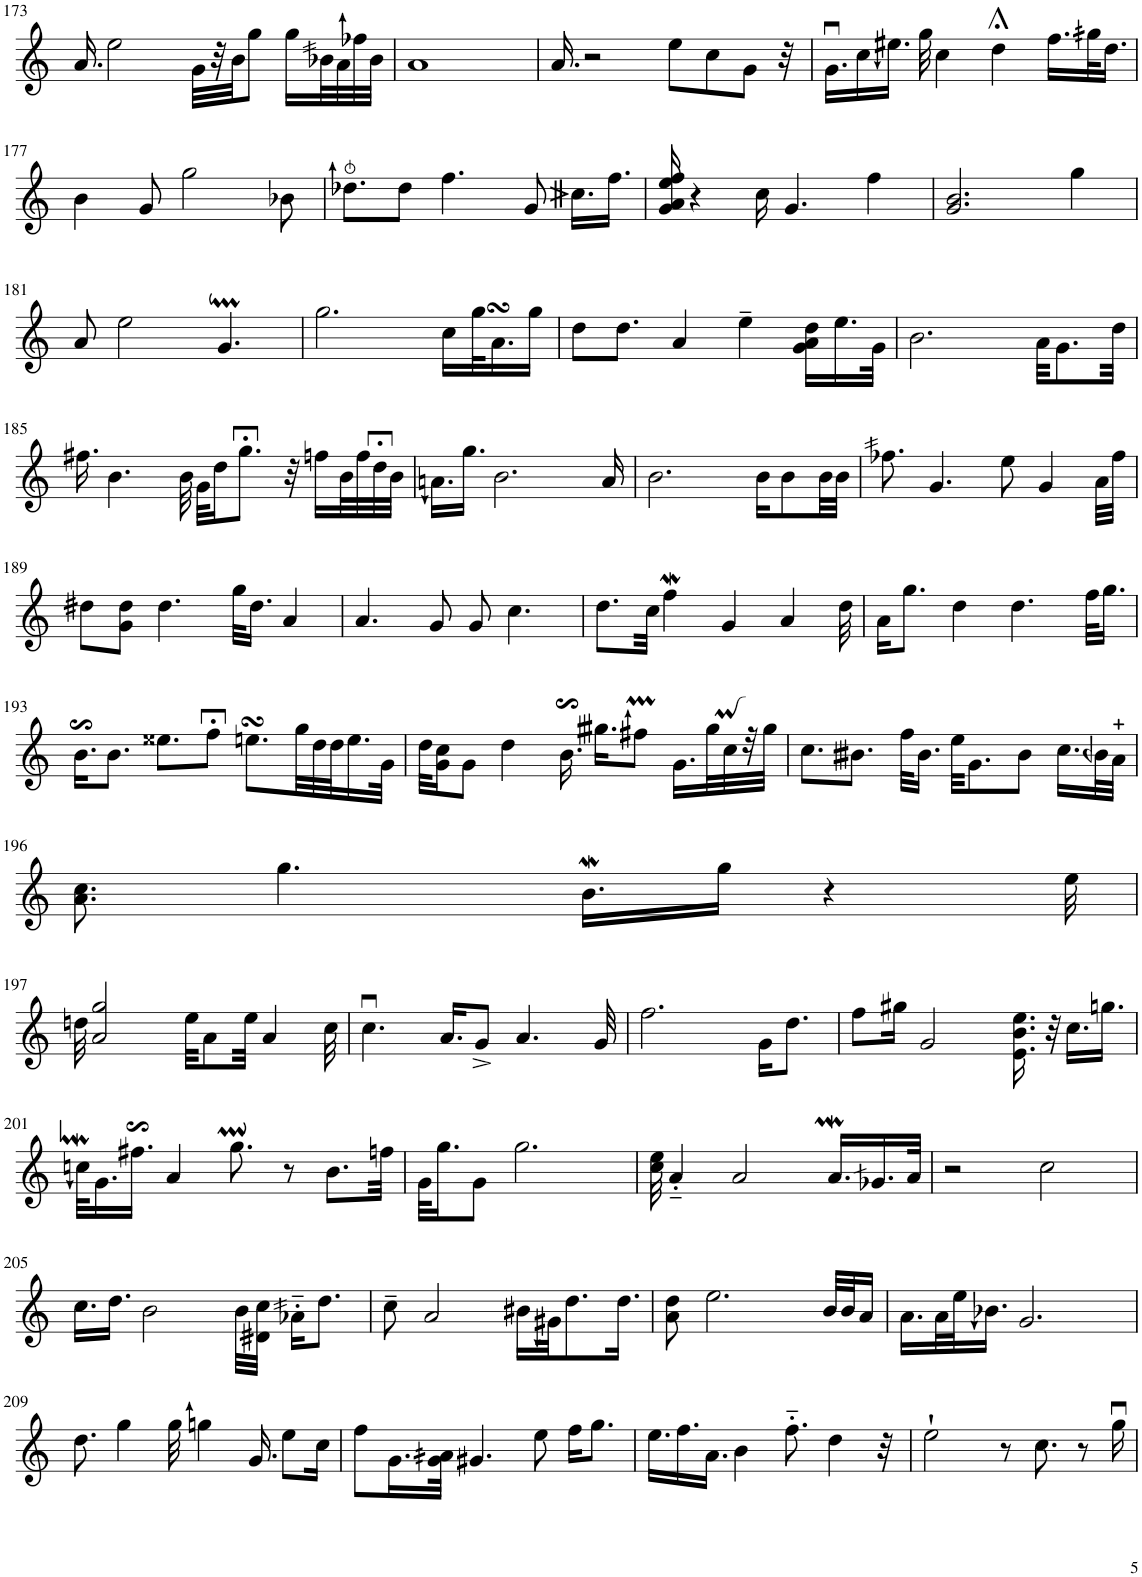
**kern
*part1
*staff1
*I"Piano
*I'Pno
!!LO:PB:g=z
*clefG2
*k[]
*M4/4
=173
16.a/
2ee\
32g\LLL
32r
32b\JJ
8gg\J
16gg\LL
32bn\L
32a\
32ffn\
32b\JJJ
=174
1a
=175
16.a/
2r
8ee\L
8cc\
8g\J
32r
=176
16.gu\LL
16cc\
16.een\JJ
32gg\
4cc\
4dd;<\
16.ff\LL
32ggn\K
16.dd\JJ
!!LO:LB:g=z
=177
4b\
8g/
2gg\
8b-X\
=178
8.ddn\L
8dd\J
4.ff\
8g/
16.ccn\LL
16.ff\JJ
=179
16g/ 16a/ 16ee/ 16ff/
4r
16cc\
4.g/
4ff\
=180
2.g/ 2.b/
4gg\
!!LO:LB:g=z
=181
8a/
2ee\
4.gM/
=182
2.gg\
16cc\LL
32gg\K
16.asSSS\
16gg\JJ
=183
8dd\L
8.dd\J
4a/
4ee~\
16g\ 16a\ 16dd\LL
16.ee\
32g\JJk
=184
2.b\
32a\KKL
8.g\
32dd\Jkk
!!LO:LB:g=z
=185
16.ff#X\
4.b\
32b\
32g\KLL
16dd\J
8.gg;<\J
32r
16ffn\LL
32b\L
32ff\
32dd;<\
32b\JJJ
=186
16.an\LL
16.gg\JJ
2.b\
16a/
=187
2.b\
16b\KL
8b\
32b\LL
32b\JJJ
=188
8.ffn\
4.g/
8ee\
4g/
32a\LLL
32ff\JJJ
!!LO:LB:g=z
=189
8ddn\L
8g\ 8dd\J
4.dd\
32gg\KLL
16.dd\JJ
4a/
=190
4.a/
8g/
8g/
4.cc\
=191
8.dd\L
32cc\Jkk
4ffw\
4g/
4a/
32dd\
=192
16a\KL
8.gg\J
4dd\
4.dd\
32ff\KLL
16.gg\JJ
!!LO:LB:g=z
=193
16.bs$sS\KL
8.b\J
8.ee##X\L
8ff;<\J
8.eensSsS\L
32gg\LL
32dd\
32dd\J
16.ee\
32g\JJk
=194
32dd\KLL
16g\ 16cc\J
8g\J
4dd\
16.bs$sS\
16.ggn\KL
8ffnM\J
16.g\LL
32gg\L
32cc\
32r
32gg\JJJ
=195
8.cc\L
8.bn\J
32ff\KLL
16.b\JJ
32ee\KKL
8.g\
8b\J
16.cc\LL
32bn\L
32a\JJJ
!!LO:LB:g=z
=196
8.a\ 8.cc\
4.gg\
16.bW\LL
16gg\JJ
4r
32ee\
!!LO:LB:g=z
=197
32ddn\
2a/ 2gg/
32ee\KKL
8a\
32ee\Jkk
4a/
32cc\
=198
4.ccu\
16.a/KL
8g^/J
4.a/
32g/
=199
2.ff\
16g\KL
8.dd\J
=200
8ff\L
16gg#X\Jk
2g/
16.e\ 16.b\ 16.ee\
32r
16.cc\LL
16.ggn\JJ
!!LO:LB:g=z
=201
32ccnw\KLL
16.g\
16.ff#Xs$sS\JJ
4a/
8.ggM\
8r
8.b\L
32ffn\Jkk
=202
32g\KLL
16.gg\J
8g\J
2.gg\
=203
32cc\ 32ee\
4a'~/
2a/
16.aW/LL
16.gn/
32a/JJk
=204
2r
2cc\
!!LO:LB:g=z
=205
16.cc\LL
16.dd\JJ
2b\
32b\LLL
32dn\ 32cc\JJJ
16an'~\KL
8.dd\J
=206
8cc~\
2a/
16b#X\LL
32gn\JK
8.dd\
16.dd\Jk
=207
8a\ 8dd\
2.ee\
32b/LLL
32b/J
16a/JJ
=208
16.a\LL
32a\L
32ee\J
16.bn\JJ
2.g/
!!LO:LB:g=z
=209
8.dd\
4gg\
32gg\
4ggn\
16.g/
8ee\L
16cc\Jk
=210
8ff\L
16.g\L
32g\ 32an\JJk
4.g#X/
8ee\
16ff\KL
8.gg\J
=211
16.ee\LL
16.ff\
16.a\JJ
4b\
8.ff'~\
4dd\
32r
=212
2ee`\
8r
8.cc\
8r
16ggu\
=
*-
